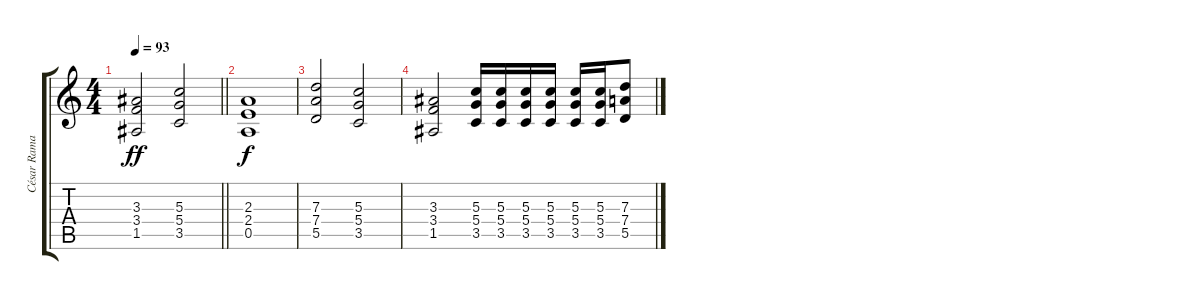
\track ("César Ramallo" "César Rama") {instrument overdrivenguitar}
\staff {score tabs}
\tuning (E4 B3 G3 D3 A2 E2) {hide}
\ts (4 4)
\tempo 93
\clef g2
\barLineRight lightlight
\ks c
(3.3 3.4 1.5).2{dy ff} (5.3 5.4 3.5).2 |
(2.3 2.4 0.5).1{dy f} |
(7.3 7.4 5.5).2 (5.3 5.4 3.5).2 |
(3.3 3.4 1.5).2 (5.3 5.4 3.5).16 (5.3 5.4 3.5).16 (5.3 5.4 3.5).16 (5.3 5.4 3.5).16 (5.3 5.4 3.5).16 (5.3 5.4 3.5).16 (7.3 7.4 5.5).8
